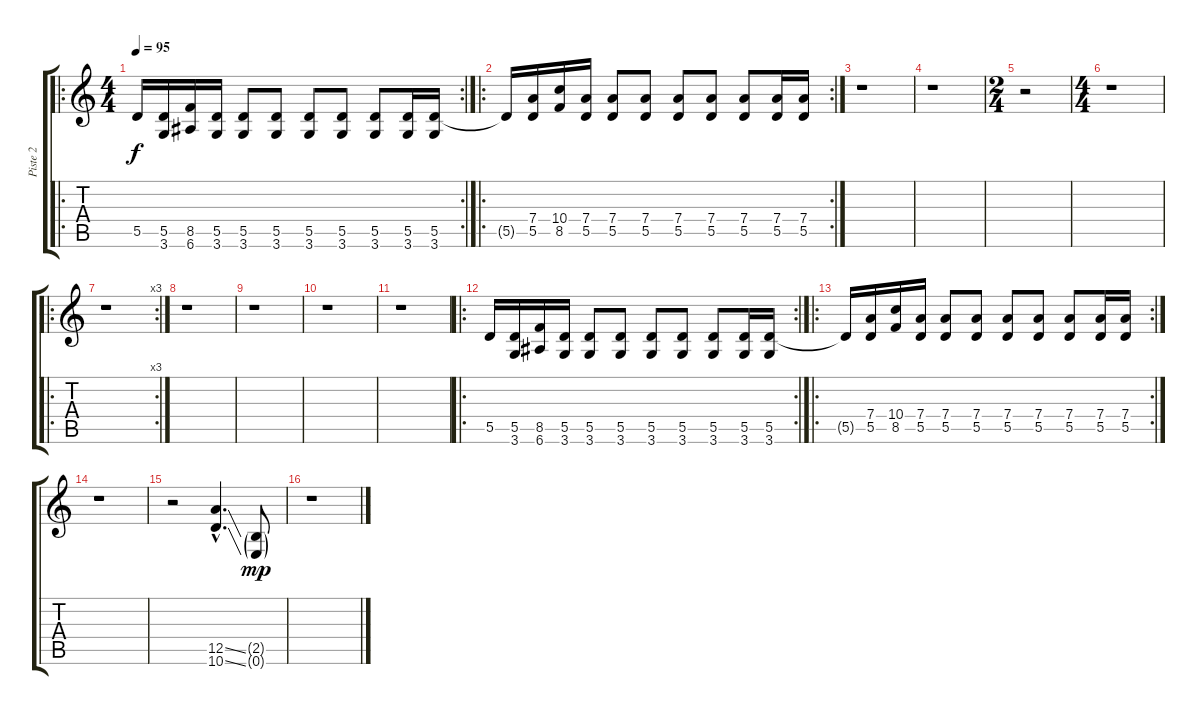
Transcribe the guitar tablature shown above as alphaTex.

\track ("Piste 2" "Piste 2") {instrument overdrivenguitar}
\staff {score tabs}
\tuning (E4 B3 G3 D3 A2 E2) {hide}
\ro
\rc 2
\ts (4 4)
\tempo 95
\clef g2
\ks c
5.5{t}.16{dy f} (5.5 3.6).16 (8.5 6.6).16 (5.5 3.6).16 (5.5 3.6).8 (5.5 3.6).8 (5.5 3.6).8 (5.5 3.6).8 (5.5 3.6).8 (5.5 3.6).16 (5.5 3.6).16 |
\ro
\rc 2
5.5{t}.16 (7.4 5.5).16 (10.4 8.5).16 (7.4 5.5).16 (7.4 5.5).8 (7.4 5.5).8 (7.4 5.5).8 (7.4 5.5).8 (7.4 5.5).8 (7.4 5.5).16 (7.4 5.5).16 |
r.1 |
r.1 |
\ts (2 4)
r.2 |
\ts (4 4)
r.1 |
\ro
\rc 3
r.1 |
r.1 |
r.1 |
r.1 |
r.1 |
\ro
\rc 2
5.5.16 (5.5 3.6).16 (8.5 6.6).16 (5.5 3.6).16 (5.5 3.6).8 (5.5 3.6).8 (5.5 3.6).8 (5.5 3.6).8 (5.5 3.6).8 (5.5 3.6).16 (5.5 3.6).16 |
\ro
\rc 2
5.5{t}.16 (7.4 5.5).16 (10.4 8.5).16 (7.4 5.5).16 (7.4 5.5).8 (7.4 5.5).8 (7.4 5.5).8 (7.4 5.5).8 (7.4 5.5).8 (7.4 5.5).16 (7.4 5.5).16 |
r.1 |
r.2 (12.5{ss hac} 10.6{ss hac}).4{d} (2.5{g} 0.6{g}).8{dy mp} |
r.1
